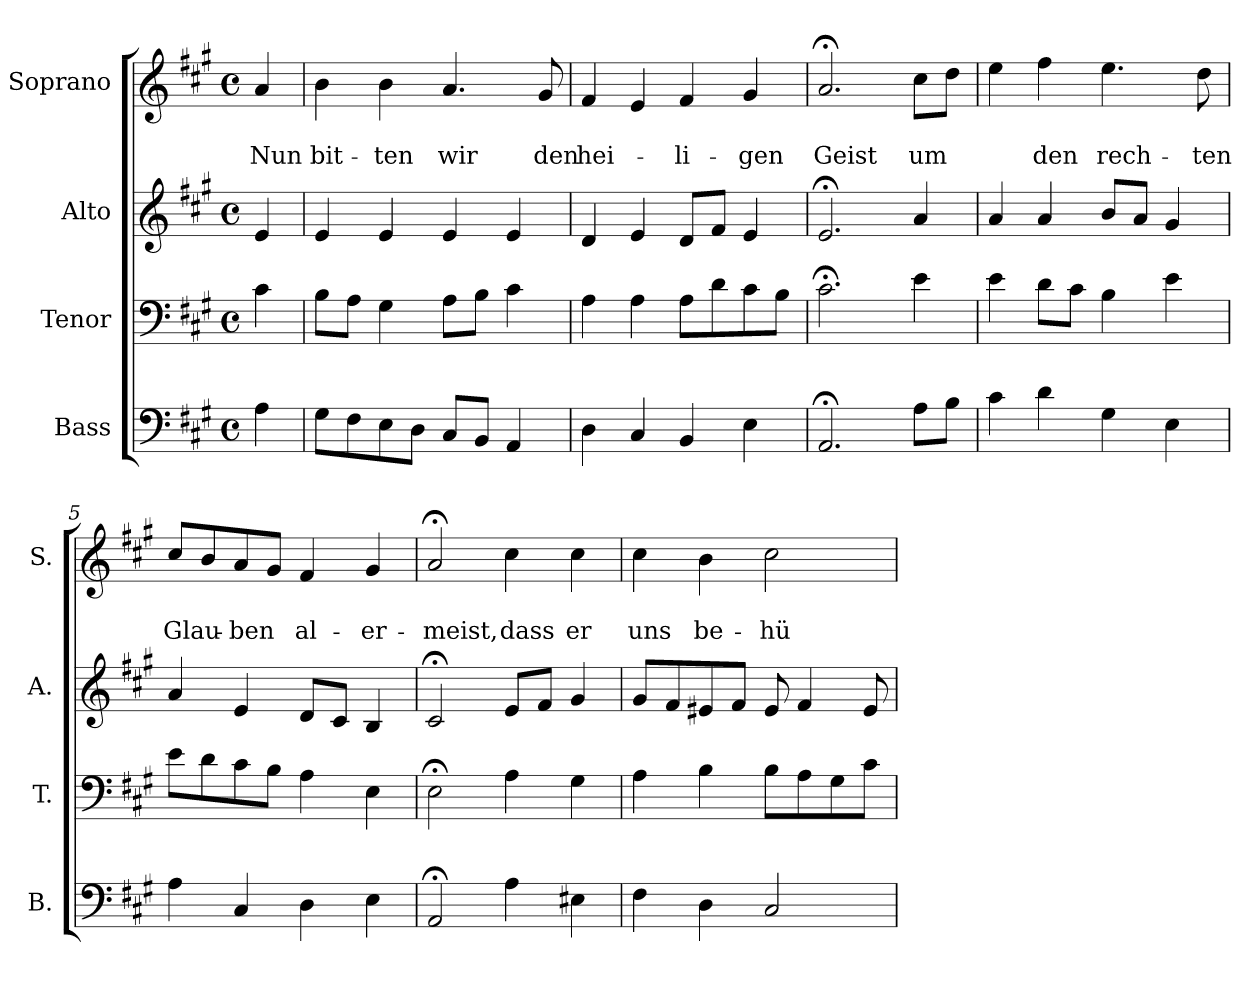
**kern	**kern	**kern	**kern	**text	**text
*part4	*part3	*part2	*part1	*part1	*part1
*staff4	*staff3	*staff2	*staff1	*staff1	*staff1
*I"Bass	*I"Tenor	*I"Alto	*I"Soprano	*	*
*I'B.	*I'T.	*I'A.	*I'S.	*	*
*clefF4	*clefF4	*clefG2	*clefG2	*	*
*k[f#c#g#]	*k[f#c#g#]	*k[f#c#g#]	*k[f#c#g#]	*	*
*A:	*A:	*A:	*A:	*	*
*M4/4	*M4/4	*M4/4	*M4/4	*	*
*met(c)	*met(c)	*met(c)	*met(c)	*	*
=	=	=	=	=	=
4A\	4c#\	4e/	4a/	.	Nun
=1	=1	=1	=1	=1	=1
8G#\L	8B\L	4e/	4b\	.	bit-
8F#\	8A\J	.	.	.	.
8E\	4G#\	4e/	4b\	.	-ten
8D\J	.	.	.	.	.
8C#/L	8A\L	4e/	4.a/	.	wir
8BB/J	8B\J	.	.	.	.
4AA/	4c#\	4e/	.	.	.
.	.	.	8g#/	.	den
=2	=2	=2	=2	=2	=2
4D\	4A\	4d/	4f#/	.	hei-
4C#/	4A\	4e/	4e/	.	.
4BB/	8A\L	8d/L	4f#/	.	-li-
.	8d\	8f#/J	.	.	.
4E\	8c#\	4e/	4g#/	.	-gen
.	8B\J	.	.	.	.
=3	=3	=3	=3	=3	=3
2.AA;</	2.c#;<\	2.e;</	2.a;</	.	Geist
8A\L	4e\	4a/	8cc#\L	.	um
8B\J	.	.	8dd\J	.	.
!!LO:LB:g=z
=4	=4	=4	=4	=4	=4
4c#\	4e\	4a/	4ee\	.	.
4d\	8d\L	4a/	4ff#\	.	den
.	8c#\J	.	.	.	.
4G#\	4B\	8b/L	4.ee\	.	rech-
.	.	8a/J	.	.	.
4E\	4e\	4g#/	.	.	.
.	.	.	8dd\	.	-ten
=5	=5	=5	=5	=5	=5
4A\	8e\L	4a/	8cc#/L	.	Glau-
.	8d\	.	8b/	.	.
4C#/	8c#\	4e/	8a/	.	-ben
.	8B\J	.	8g#/J	.	.
4D\	4A\	8d/L	4f#/	.	al-
.	.	8c#/J	.	.	.
4E\	4E\	4B/	4g#/	.	-er-
=6	=6	=6	=6	=6	=6
2AA;</	2E;<\	2c#;</	2a;</	.	-meist,
4A\	4A\	8e/L	4cc#\	.	dass
.	.	8f#/J	.	.	.
4E#X\	4G#\	4g#/	4cc#\	.	er
=7	=7	=7	=7	=7	=7
4F#\	4A\	8g#/L	4cc#\	.	uns
.	.	8f#/	.	.	.
4D\	4B\	8e#X/	4b\	.	be-
.	.	8f#/J	.	.	.
2C#/	8B\L	8e#/	2cc#\	.	-hü-
.	8A\	4f#/	.	.	.
.	8G#\	.	.	.	.
.	8c#\J	8e#/	.	.	.
=	=	=	=	=	=
*-	*-	*-	*-	*-	*-
